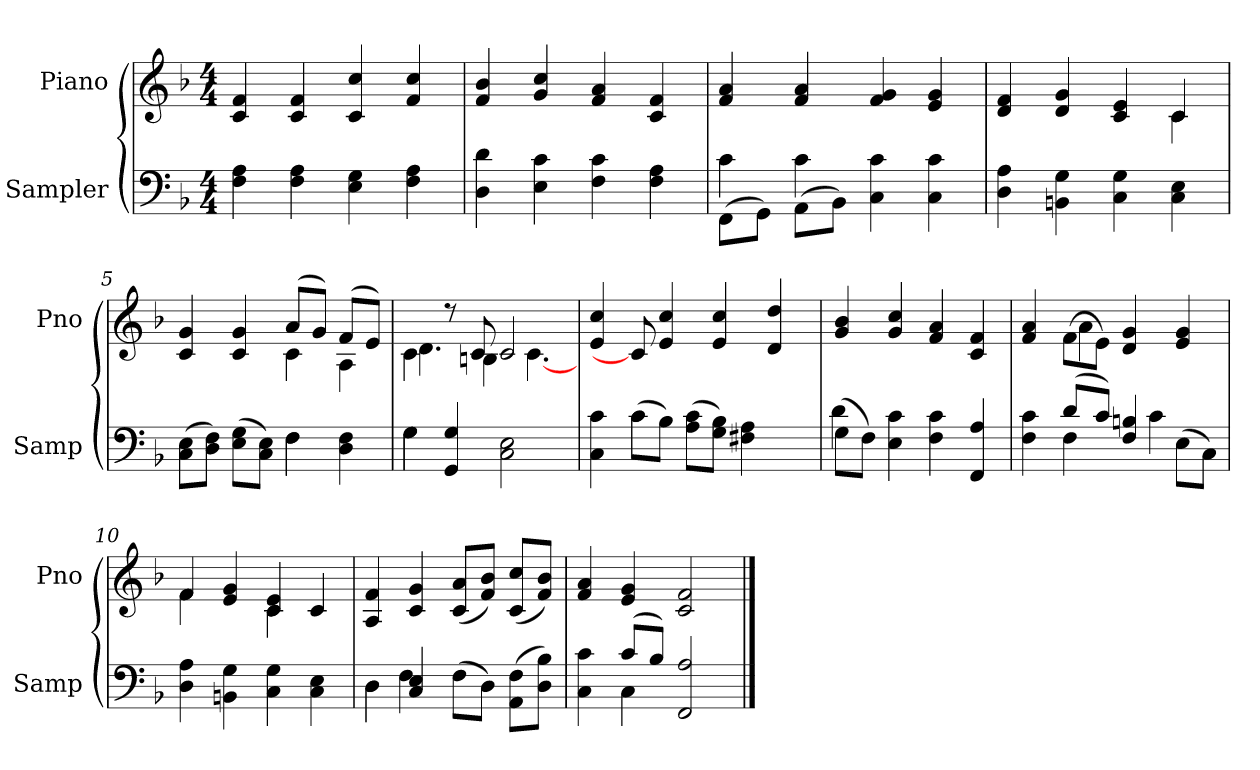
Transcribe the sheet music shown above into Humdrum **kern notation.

**kern	**kern
*part2	*part1
*staff2	*staff1
*I"Sampler	*I"Piano
*I'Samp	*I'Pno
*clefF4	*clefG2
*k[b-]	*k[b-]
*F:	*F:
*M4/4	*M4/4
=1	=1
4F 4A	4c 4f
4F 4A	4c 4f
4E 4G	4c 4cc
4F 4A	4f 4cc
=2	=2
4D 4d	4f 4b-
4E 4c	4g 4cc
4F 4c	4f 4a
4F 4A	4c 4f
=3	=3
*^	*
(8FF\L	4c	4f 4a
8GG\J)	.	.
(8AA\L	4c	4f 4a
8BB-\J)	.	.
4C 4c	2ryy	4f 4g
4C 4c	.	4e 4g
*v	*v	*
=4	=4
*	*^
4D 4A	4d 4f	2.ryy
4BBn 4G	4d 4g	.
4C 4G	4c 4e	.
4C 4E	4c/	4c
=5	=5	=5
*^	*	*
(8C\ 8E\L	2ryy	4c 4g	2ryy
8D\ 8F\J)	.	.	.
(8E\ 8G\L	.	4c 4g	.
8C\ 8E\J)	.	.	.
4F\	4F	(8a/L	4c
.	.	8g/J)	.
4D 4F	4ryy	(8f/L	4A
.	.	8e/J)	.
=6	=6	=6	=6
4G\	4G	4c\	4.d
4GG 4G	2.ryy	8r	.
.	.	8c/	4Bn
2C 2E	.	2c/	.
.	.	.	[4.c
*	*	*v	*v
=7	=7	=7
4C 4c	4ryy	4e 4cc
(8c\L	4c	8c]
8B-\J)	.	4e 4cc
(8A\ 8c\L	8ryy	.
8G\ 8B-\J)	2ryy	4e 4cc
4F#X 4A	.	.
.	.	4d 4dd
8ryy	.	.
=8	=8	=8
(8G\L	4d	4g 4b-
8F\J)	.	.
4E 4c	2.ryy	4g 4cc
4F 4c	.	4f 4a
4FF 4A	.	4c 4f
=9	=9	=9
*	*	*^
4F 4c	4ryy	4f 4a	4ryy
(8d/L	4F	(8f\L	4a
8c/J)	.	8e\J)	.
4F 4Bn	8ryy	4d 4g	2ryy
.	4c	.	.
(8E\L	.	4e 4g	.
8C\J)	8ryy	.	.
*v	*v	*	*
=10	=10	=10
4D 4A	4f/	4f
4BBn 4G	4e 4g	4ryy
4C 4G	4c 4e	4c
4C 4E	4c/	4ryy
*	*v	*v
=11	=11
*^	*
4D\	4D	4A 4f
4C 4E	4F	4c 4g
(8F\L	2ryy	(8c/ 8a/L
8D\J)	.	8f/ 8b-/J)
(8AA\ 8F\L	.	(8c/ 8cc/L
8D\ 8B-\J)	.	8f/ 8b-/J)
=12	=12	=12
4C 4c	4ryy	4f 4a
(8c/L	4C	4e 4g
8B-/J)	.	.
2FF 2A	2ryy	2c 2f
*v	*v	*
==	==
*-	*-
